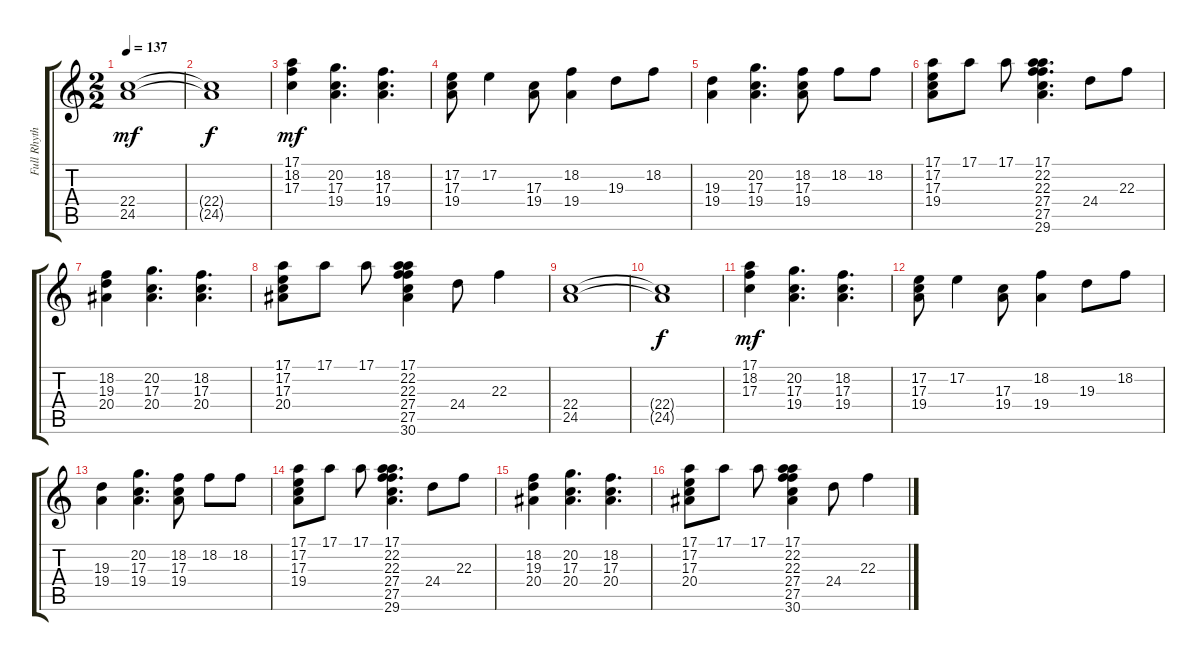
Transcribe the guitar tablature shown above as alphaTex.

\track ("Full Rhythm" "Full Rhyth") {instrument stringensemble1}
\staff {score tabs}
\tuning (E4 B3 G3 D3 A2 E2) {hide}
\ts (2 2)
\tempo 137
\clef g2
\ks c
(22.4 24.5).1{dy mf} |
(22.4{t} 24.5{t}).1{dy f} |
(17.1 18.2 17.3).4{dy mf} (20.2 17.3 19.4).4{d} (18.2 17.3 19.4).4{d} |
(17.2 17.3 19.4).8 17.2.4 (17.3 19.4).8 (18.2 19.4).4 19.3.8 18.2.8 |
(19.3 19.4).4 (20.2 17.3 19.4).4{d} (18.2 17.3 19.4).8 18.2.8 18.2.8 |
(17.1 17.2 17.3 19.4).8 17.1.8 17.1.8 (17.1 22.2 22.3 27.4 27.5 29.6).4{d} 24.4.8 22.3.8 |
(18.2 19.3 20.4).4 (20.2 17.3 20.4).4{d} (18.2 17.3 20.4).4{d} |
(17.1 17.2 17.3 20.4).8 17.1.8 17.1.8 (17.1 22.2 22.3 27.4 27.5 30.6).4 24.4.8 22.3.4 |
(22.4 24.5).1 |
(22.4{t} 24.5{t}).1{dy f} |
(17.1 18.2 17.3).4{dy mf} (20.2 17.3 19.4).4{d} (18.2 17.3 19.4).4{d} |
(17.2 17.3 19.4).8 17.2.4 (17.3 19.4).8 (18.2 19.4).4 19.3.8 18.2.8 |
(19.3 19.4).4 (20.2 17.3 19.4).4{d} (18.2 17.3 19.4).8 18.2.8 18.2.8 |
(17.1 17.2 17.3 19.4).8 17.1.8 17.1.8 (17.1 22.2 22.3 27.4 27.5 29.6).4{d} 24.4.8 22.3.8 |
(18.2 19.3 20.4).4 (20.2 17.3 20.4).4{d} (18.2 17.3 20.4).4{d} |
(17.1 17.2 17.3 20.4).8 17.1.8 17.1.8 (17.1 22.2 22.3 27.4 27.5 30.6).4 24.4.8 22.3.4
